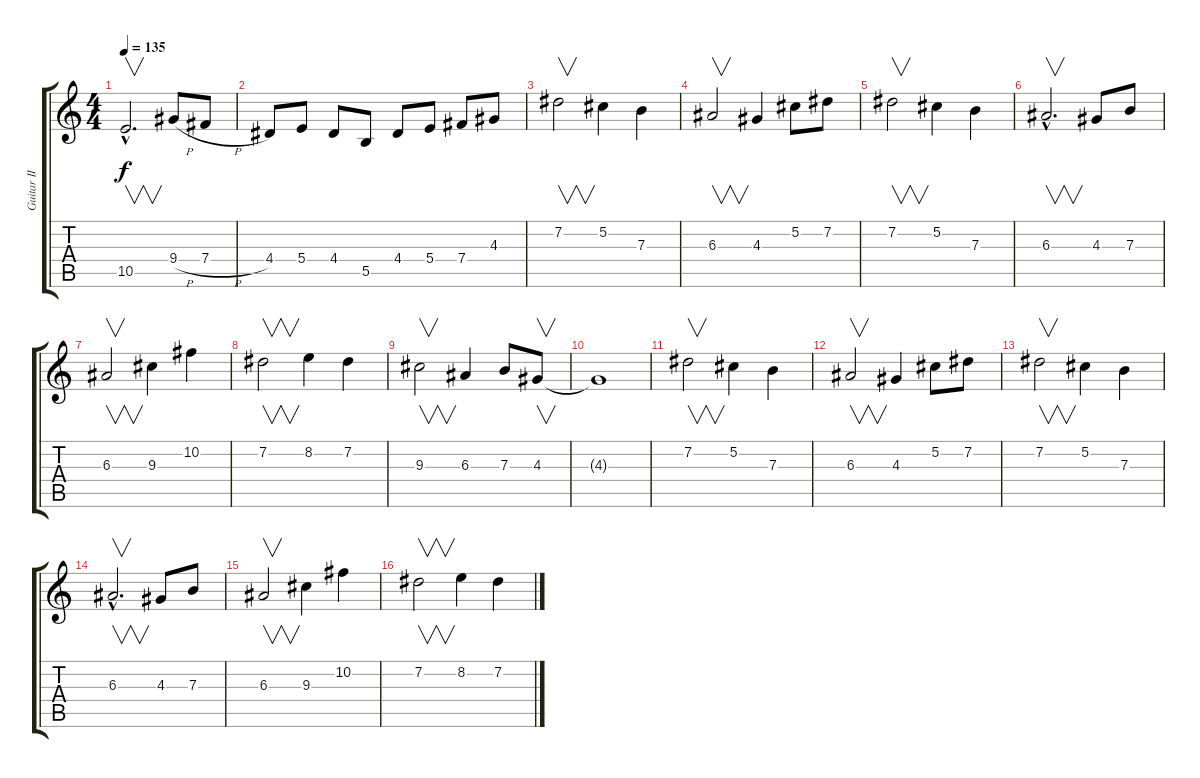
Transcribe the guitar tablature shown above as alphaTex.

\track ("Guitar II ( Melody )" "Guitar II ") {instrument distortionguitar}
\staff {score tabs}
\tuning (Db4 Ab3 E3 B2 Gb2 Db2) {hide}
\ts (4 4)
\tempo 135
\clef g2
\ks c
10.5{hac}.2{v d dy f} 9.4{h}.8 7.4{h}.8 |
4.4.8 5.4.8 4.4.8 5.5.8 4.4.8 5.4.8 7.4.8 4.3.8 |
7.2.2{v} 5.2.4 7.3.4 |
6.3.2{v} 4.3.4 5.2.8 7.2.8 |
7.2.2{v} 5.2.4 7.3.4 |
6.3{hac}.2{v d} 4.3.8 7.3.8 |
6.3.2{v} 9.3.4 10.2.4 |
7.2.2{v} 8.2.4 7.2.4 |
9.3.2{v} 6.3.4 7.3.8 4.3.8{v} |
4.3{t}.1 |
7.2.2{v} 5.2.4 7.3.4 |
6.3.2{v} 4.3.4 5.2.8 7.2.8 |
7.2.2{v} 5.2.4 7.3.4 |
6.3{hac}.2{v d} 4.3.8 7.3.8 |
6.3.2{v} 9.3.4 10.2.4 |
7.2.2{v} 8.2.4 7.2.4
